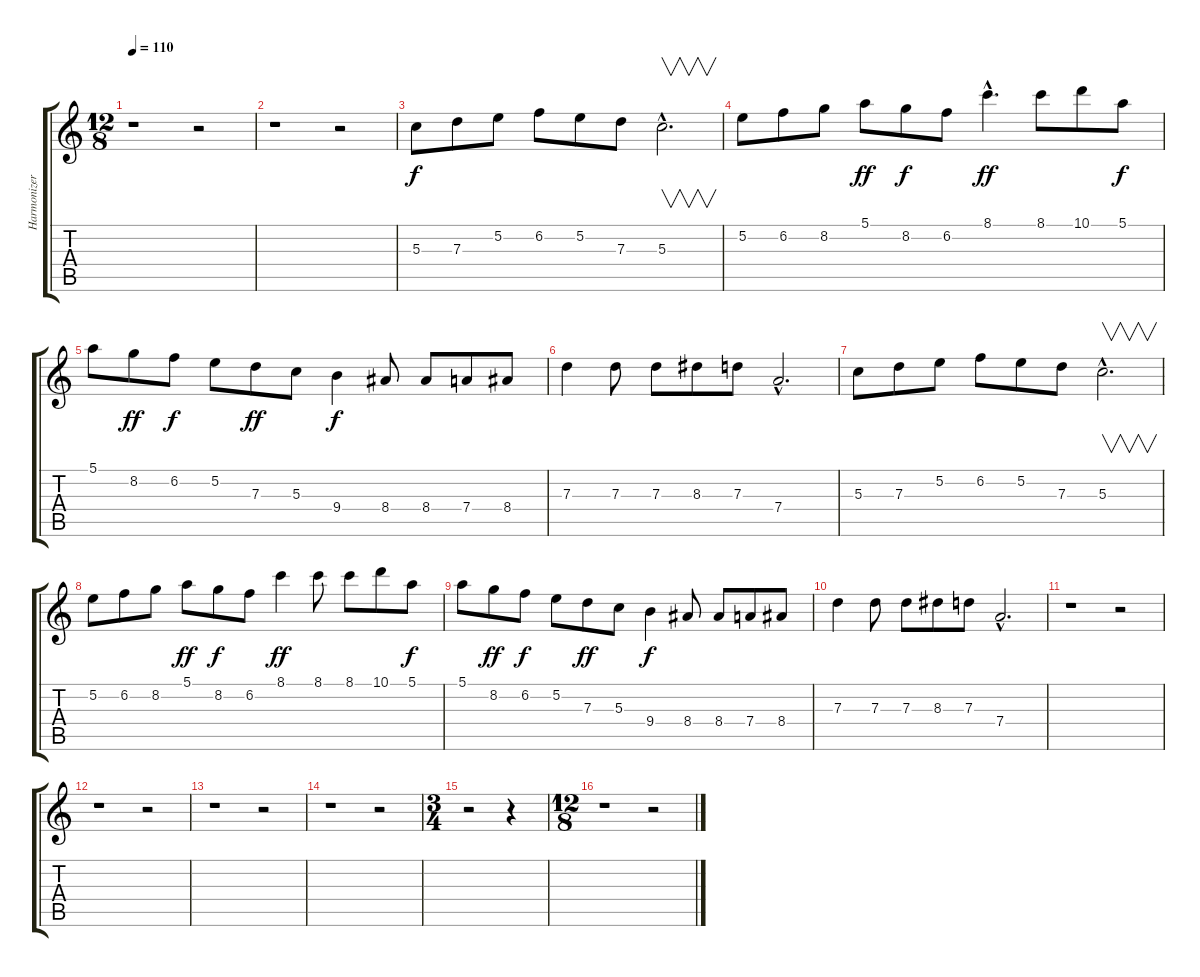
\track ("Harmonizer" "Harmonizer") {instrument distortionguitar}
\staff {score tabs}
\tuning (E4 B3 G3 D3 A2 E2) {hide}
\ts (12 8)
\tempo 110
\clef g2
\ks c
r.1{dy f} r.2 |
r.1 r.2 |
5.3.8 7.3.8 5.2.8 6.2.8 5.2.8 7.3.8 5.3{hac}.2{v d} |
5.2.8 6.2.8 8.2.8 5.1.8{dy ff} 8.2.8{dy f} 6.2.8 8.1{hac}.4{d dy ff} 8.1.8 10.1.8 5.1.8{dy f} |
5.1.8 8.2.8{dy ff} 6.2.8{dy f} 5.2.8 7.3.8{dy ff} 5.3.8 9.4.4{dy f} 8.4.8 8.4.8 7.4.8 8.4.8 |
7.3.4 7.3.8 7.3.8 8.3.8 7.3.8 7.4{hac}.2{d} |
5.3.8 7.3.8 5.2.8 6.2.8 5.2.8 7.3.8 5.3{hac}.2{v d} |
5.2.8 6.2.8 8.2.8 5.1.8{dy ff} 8.2.8{dy f} 6.2.8 8.1.4{dy ff} 8.1.8 8.1.8 10.1.8 5.1.8{dy f} |
5.1.8 8.2.8{dy ff} 6.2.8{dy f} 5.2.8 7.3.8{dy ff} 5.3.8 9.4.4{dy f} 8.4.8 8.4.8 7.4.8 8.4.8 |
7.3.4 7.3.8 7.3.8 8.3.8 7.3.8 7.4{hac}.2{d} |
r.1 r.2 |
r.1 r.2 |
r.1 r.2 |
r.1 r.2 |
\ts (3 4)
r.2 r.4 |
\ts (12 8)
r.1 r.2
